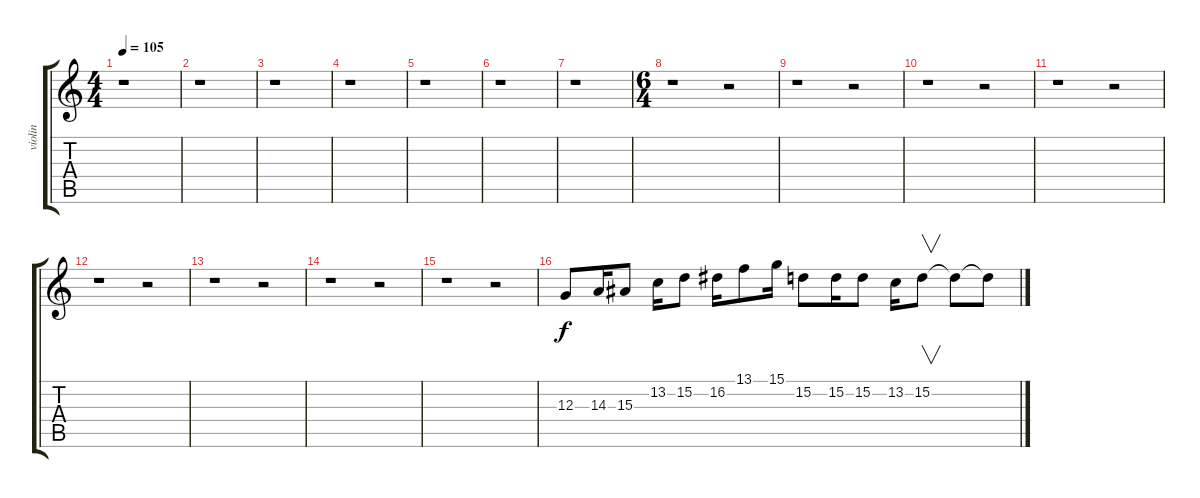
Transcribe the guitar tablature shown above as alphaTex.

\track ("violin" "violin") {instrument violin}
\staff {score tabs}
\tuning (E4 B3 G3 D3 A2 E2) {hide}
\ts (4 4)
\tempo 105
\clef g2
\ks c
r.1{dy f} |
r.1 |
r.1 |
r.1 |
r.1 |
r.1 |
r.1 |
\ts (6 4)
r.1 r.2 |
r.1 r.2 |
r.1 r.2 |
r.1 r.2 |
r.1 r.2 |
r.1 r.2 |
r.1 r.2 |
r.1 r.2 |
12.3.8 14.3.16 15.3.8 13.2.16 15.2.8 16.2.16 13.1.8 15.1.16 15.2.8 15.2.16 15.2.8 13.2.16 15.2.8{v} 15.2{t}.8 15.2{t}.8
